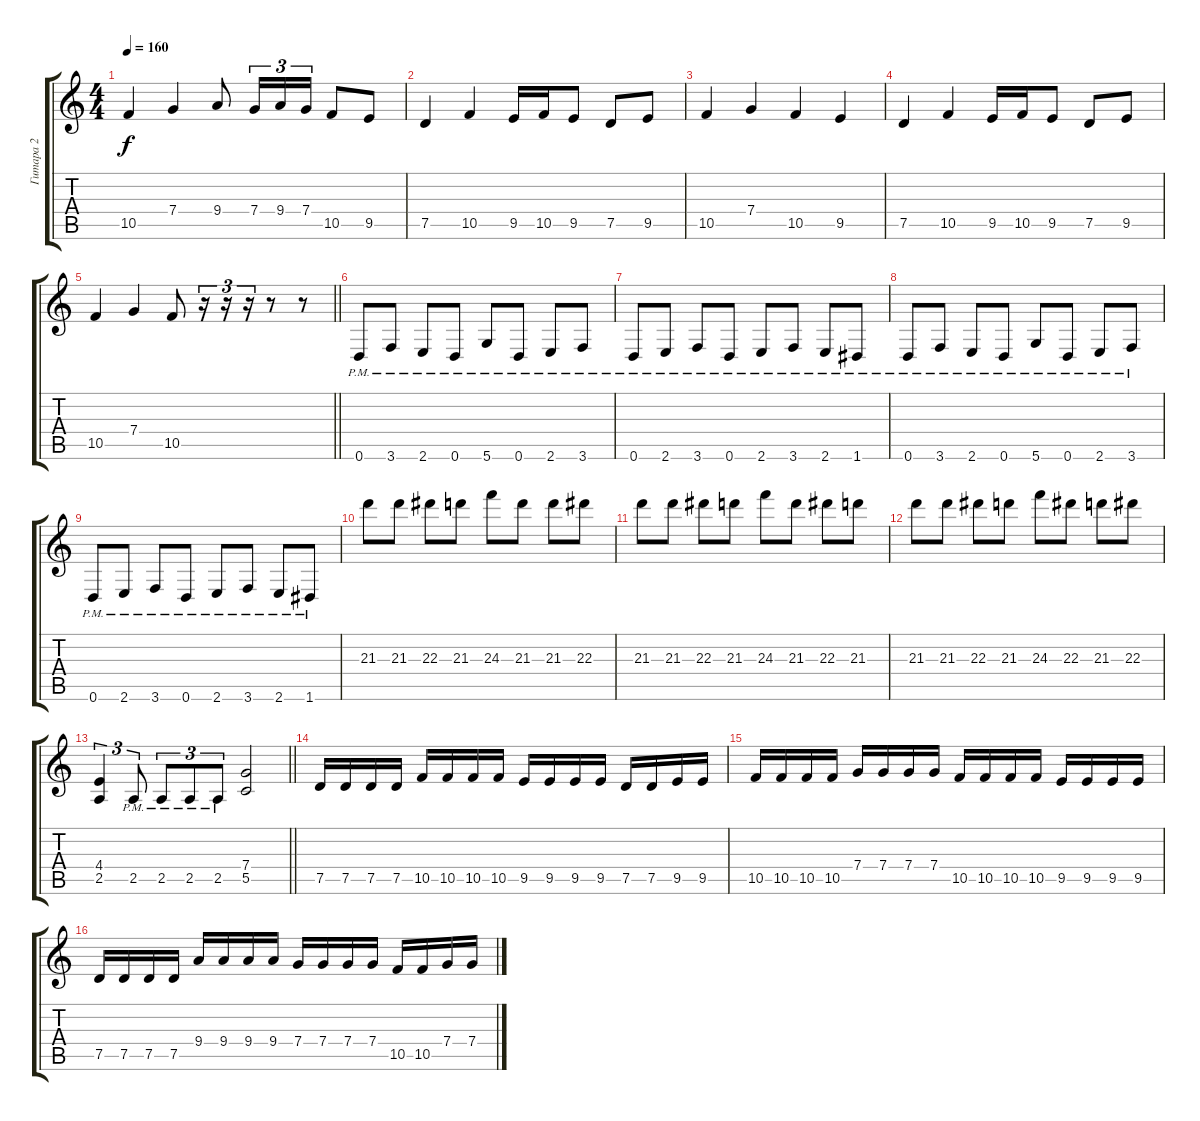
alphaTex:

\track ("Гитара 2" "Гитара 2") {instrument overdrivenguitar}
\staff {score tabs}
\tuning (D4 A3 F3 C3 G2 D2) {hide}
\ts (4 4)
\tempo 160
\clef g2
\ks c
10.5.4{dy f} 7.4.4 9.4.8 7.4.16{tu (3 2)} 9.4.16{tu (3 2)} 7.4.16{tu (3 2)} 10.5.8 9.5.8 |
7.5.4 10.5.4 9.5.16 10.5.16 9.5.8 7.5.8 9.5.8 |
10.5.4 7.4.4 10.5.4 9.5.4 |
7.5.4 10.5.4 9.5.16 10.5.16 9.5.8 7.5.8 9.5.8 |
\barLineRight lightlight
10.5.4 7.4.4 10.5.8 r.16{tu (3 2)} r.16{tu (3 2)} r.16{tu (3 2)} r.8 r.8 |
\section ("" "")
0.6{pm}.8 3.6{pm}.8 2.6{pm}.8 0.6{pm}.8 5.6{pm}.8 0.6{pm}.8 2.6{pm}.8 3.6{pm}.8 |
0.6{pm}.8 2.6{pm}.8 3.6{pm}.8 0.6{pm}.8 2.6{pm}.8 3.6{pm}.8 2.6{pm}.8 1.6{pm}.8 |
0.6{pm}.8 3.6{pm}.8 2.6{pm}.8 0.6{pm}.8 5.6{pm}.8 0.6{pm}.8 2.6{pm}.8 3.6{pm}.8 |
0.6{pm}.8 2.6{pm}.8 3.6{pm}.8 0.6{pm}.8 2.6{pm}.8 3.6{pm}.8 2.6{pm}.8 1.6{pm}.8 |
21.3.8 21.3.8 22.3.8 21.3.8 24.3.8 21.3.8 21.3.8 22.3.8 |
21.3.8 21.3.8 22.3.8 21.3.8 24.3.8 21.3.8 22.3.8 21.3.8 |
21.3.8 21.3.8 22.3.8 21.3.8 24.3.8 22.3.8 21.3.8 22.3.8 |
\barLineRight lightlight
(4.4 2.5).4{tu (3 2)} 2.5{pm}.8{tu (3 2)} 2.5{pm}.8{tu (3 2)} 2.5{pm}.8{tu (3 2)} 2.5{pm}.8{tu (3 2)} (7.4 5.5).2 |
\section ("" "")
7.5.16 7.5.16 7.5.16 7.5.16 10.5.16 10.5.16 10.5.16 10.5.16 9.5.16 9.5.16 9.5.16 9.5.16 7.5.16 7.5.16 9.5.16 9.5.16 |
10.5.16 10.5.16 10.5.16 10.5.16 7.4.16 7.4.16 7.4.16 7.4.16 10.5.16 10.5.16 10.5.16 10.5.16 9.5.16 9.5.16 9.5.16 9.5.16 |
7.5.16 7.5.16 7.5.16 7.5.16 9.4.16 9.4.16 9.4.16 9.4.16 7.4.16 7.4.16 7.4.16 7.4.16 10.5.16 10.5.16 7.4.16 7.4.16
